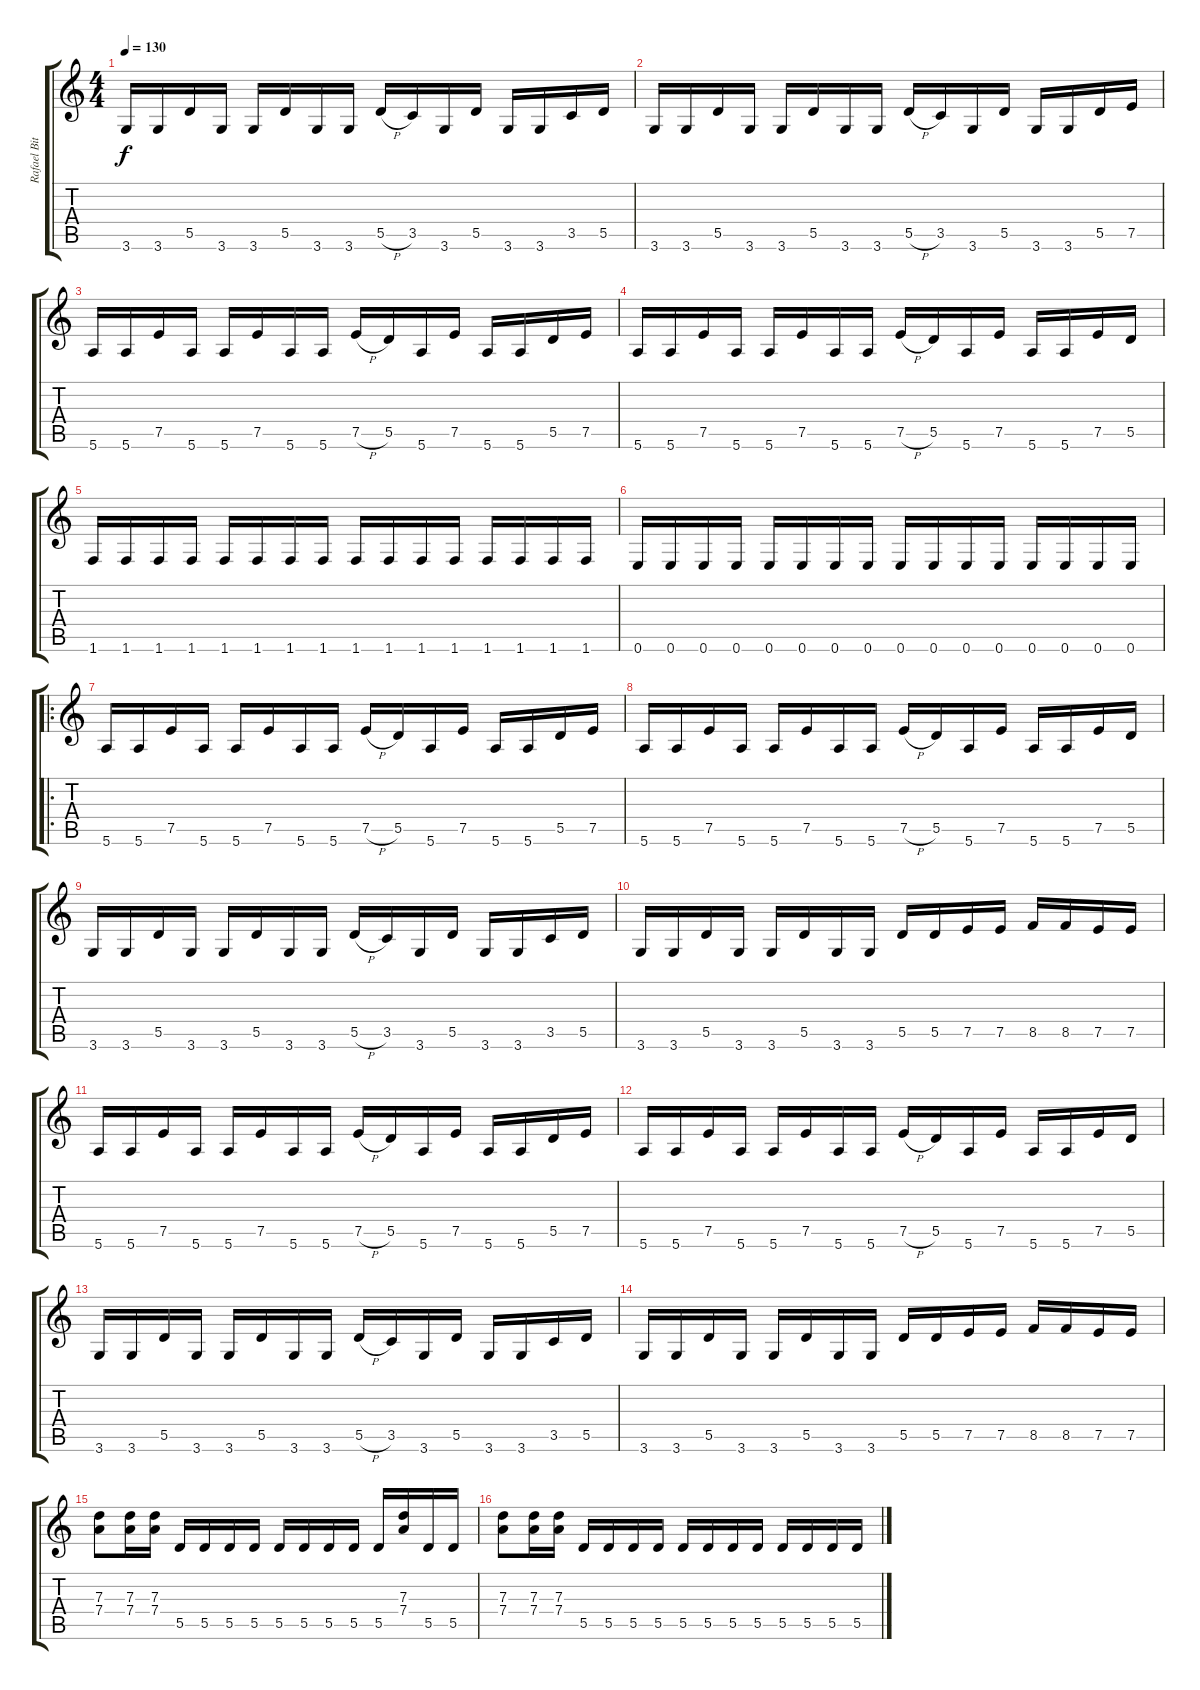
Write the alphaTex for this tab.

\track ("Rafael Bittencourt" "Rafael Bit") {instrument distortionguitar}
\staff {score tabs}
\tuning (E4 B3 G3 D3 A2 E2) {hide}
\ts (4 4)
\tempo 130
\clef g2
\ks c
3.6.16{dy f} 3.6.16 5.5.16 3.6.16 3.6.16 5.5.16 3.6.16 3.6.16 5.5{h}.16 3.5.16 3.6.16 5.5.16 3.6.16 3.6.16 3.5.16 5.5.16 |
3.6.16 3.6.16 5.5.16 3.6.16 3.6.16 5.5.16 3.6.16 3.6.16 5.5{h}.16 3.5.16 3.6.16 5.5.16 3.6.16 3.6.16 5.5.16 7.5.16 |
5.6.16 5.6.16 7.5.16 5.6.16 5.6.16 7.5.16 5.6.16 5.6.16 7.5{h}.16 5.5.16 5.6.16 7.5.16 5.6.16 5.6.16 5.5.16 7.5.16 |
5.6.16 5.6.16 7.5.16 5.6.16 5.6.16 7.5.16 5.6.16 5.6.16 7.5{h}.16 5.5.16 5.6.16 7.5.16 5.6.16 5.6.16 7.5.16 5.5.16 |
1.6.16 1.6.16 1.6.16 1.6.16 1.6.16 1.6.16 1.6.16 1.6.16 1.6.16 1.6.16 1.6.16 1.6.16 1.6.16 1.6.16 1.6.16 1.6.16 |
0.6.16 0.6.16 0.6.16 0.6.16 0.6.16 0.6.16 0.6.16 0.6.16 0.6.16 0.6.16 0.6.16 0.6.16 0.6.16 0.6.16 0.6.16 0.6.16 |
\ro
5.6.16 5.6.16 7.5.16 5.6.16 5.6.16 7.5.16 5.6.16 5.6.16 7.5{h}.16 5.5.16 5.6.16 7.5.16 5.6.16 5.6.16 5.5.16 7.5.16 |
5.6.16 5.6.16 7.5.16 5.6.16 5.6.16 7.5.16 5.6.16 5.6.16 7.5{h}.16 5.5.16 5.6.16 7.5.16 5.6.16 5.6.16 7.5.16 5.5.16 |
3.6.16 3.6.16 5.5.16 3.6.16 3.6.16 5.5.16 3.6.16 3.6.16 5.5{h}.16 3.5.16 3.6.16 5.5.16 3.6.16 3.6.16 3.5.16 5.5.16 |
3.6.16 3.6.16 5.5.16 3.6.16 3.6.16 5.5.16 3.6.16 3.6.16 5.5.16 5.5.16 7.5.16 7.5.16 8.5.16 8.5.16 7.5.16 7.5.16 |
5.6.16 5.6.16 7.5.16 5.6.16 5.6.16 7.5.16 5.6.16 5.6.16 7.5{h}.16 5.5.16 5.6.16 7.5.16 5.6.16 5.6.16 5.5.16 7.5.16 |
5.6.16 5.6.16 7.5.16 5.6.16 5.6.16 7.5.16 5.6.16 5.6.16 7.5{h}.16 5.5.16 5.6.16 7.5.16 5.6.16 5.6.16 7.5.16 5.5.16 |
3.6.16 3.6.16 5.5.16 3.6.16 3.6.16 5.5.16 3.6.16 3.6.16 5.5{h}.16 3.5.16 3.6.16 5.5.16 3.6.16 3.6.16 3.5.16 5.5.16 |
3.6.16 3.6.16 5.5.16 3.6.16 3.6.16 5.5.16 3.6.16 3.6.16 5.5.16 5.5.16 7.5.16 7.5.16 8.5.16 8.5.16 7.5.16 7.5.16 |
(7.3 7.4).8 (7.3 7.4).16 (7.3 7.4).16 5.5.16 5.5.16 5.5.16 5.5.16 5.5.16 5.5.16 5.5.16 5.5.16 5.5.16 (7.3 7.4).16 5.5.16 5.5.16 |
(7.3 7.4).8 (7.3 7.4).16 (7.3 7.4).16 5.5.16 5.5.16 5.5.16 5.5.16 5.5.16 5.5.16 5.5.16 5.5.16 5.5.16 5.5.16 5.5.16 5.5.16
